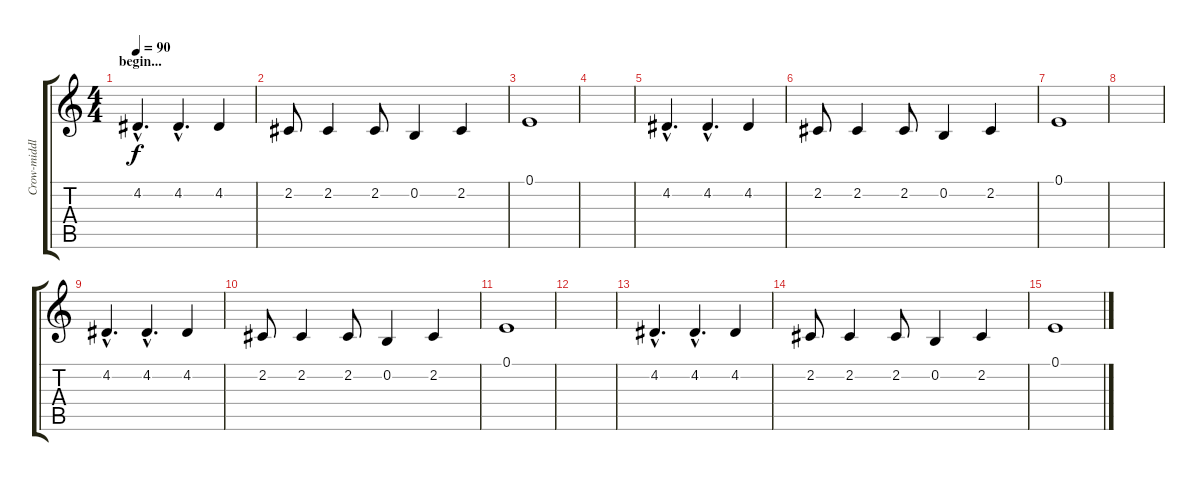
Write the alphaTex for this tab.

\track ("Crow-middle strings" "Crow-middl") {instrument tremolostrings}
\staff {score tabs}
\tuning (E4 B3 G3 D3 A2 E2) {hide}
\ts (4 4)
\section ("" "begin...")
\tempo 90
\clef g2
\ks c
4.2{hac}.4{d dy f instrument tremolostrings} 4.2{hac}.4{d} 4.2.4 |
2.2.8 2.2.4 2.2.8 0.2.4 2.2.4 |
0.1.1 |
|
4.2{hac}.4{d} 4.2{hac}.4{d} 4.2.4 |
2.2.8 2.2.4 2.2.8 0.2.4 2.2.4 |
0.1.1 |
|
4.2{hac}.4{d} 4.2{hac}.4{d} 4.2.4 |
2.2.8 2.2.4 2.2.8 0.2.4 2.2.4 |
0.1.1 |
|
4.2{hac}.4{d} 4.2{hac}.4{d} 4.2.4 |
2.2.8 2.2.4 2.2.8 0.2.4 2.2.4 |
0.1.1
